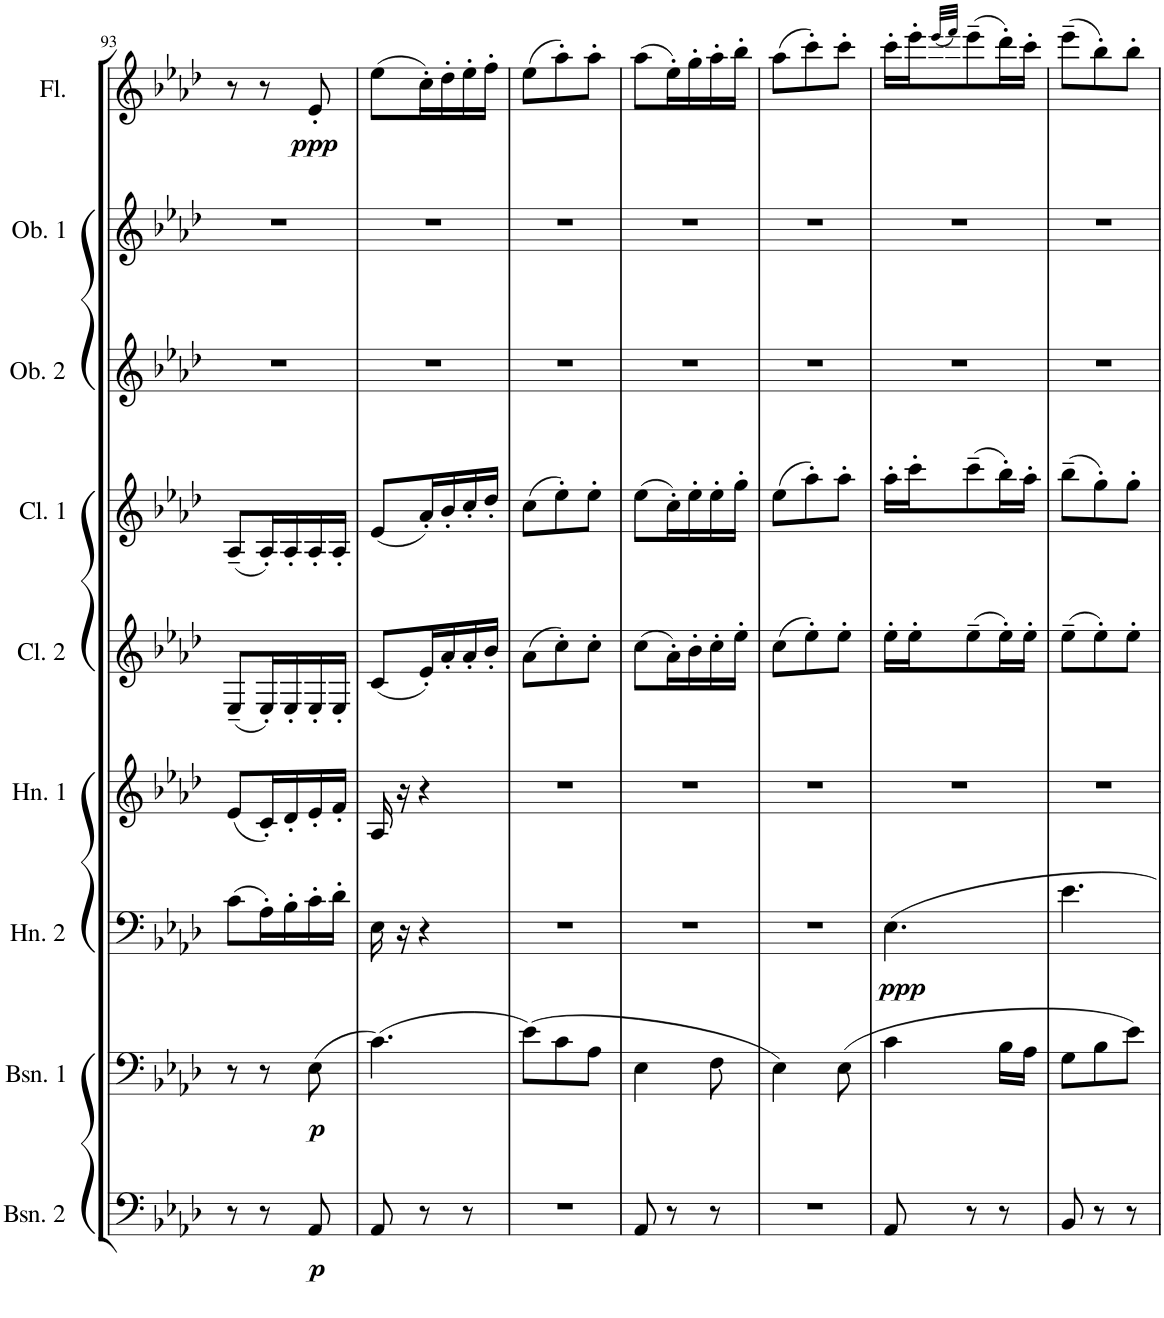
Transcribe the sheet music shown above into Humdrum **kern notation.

**kern	**dynam	**kern	**dynam	**kern	**dynam	**kern	**kern	**kern	**kern	**kern	**kern	**dynam
*part9	*part9	*part8	*part8	*part7	*part7	*part6	*part5	*part4	*part3	*part2	*part1	*part1
*staff9	*staff9	*staff8	*staff8	*staff7	*staff7	*staff6	*staff5	*staff4	*staff3	*staff2	*staff1	*staff1
*I"Bassoon 2	*	*I"Bassoon 1	*	*I"Horn in F	*	*I"Horn 1 in F	*I"Bb Clarinet	*I"Bb Clarinet 1	*I"Oboe 2	*I"Oboe 1	*I"Flute	*
*I'Bsn. 2	*	*I'Bsn. 1	*	*I'Hn. 2	*	*I'Hn. 1	*I'Cl. 2	*I'Cl. 1	*I'Ob. 2	*I'Ob. 1	*I'Fl.	*
!!LO:PB:g=z
*clefF4	*	*clefF4	*	*clefF4	*	*clefG2	*clefG2	*clefG2	*clefG2	*clefG2	*clefG2	*
*	*	*	*	*ITrd4c7	*	*ITrd4c7	*ITrd1c2	*ITrd1c2	*	*	*	*
*k[b-e-a-d-]	*	*k[b-e-a-d-]	*	*k[b-e-a-d-]	*	*k[b-e-a-d-]	*k[b-e-a-d-]	*k[b-e-a-d-]	*k[b-e-a-d-]	*k[b-e-a-d-]	*k[b-e-a-d-]	*
*M3/8	*	*M3/8	*	*M3/8	*	*M3/8	*M3/8	*M3/8	*M3/8	*M3/8	*M3/8	*
=93	=93	=93	=93	=93	=93	=93	=93	=93	=93	=93	=93	=93
8r	.	8r	.	(8c\L	.	(8e-/L	(8E-~/L	(8A-~/L	4.r	4.r	8r	.
8r	.	8r	.	16A-'\L)	.	16c'/L)	16E-'/L)	16A-'/L)	.	.	8r	.
.	.	.	.	16B-'\	.	16d-'/	16E-'/	16A-'/	.	.	.	.
!	!LO:DY:b	!	!LO:DY:b	!	!	!	!	!	!	!	!	!LO:DY:b
8AA-/	p	(8E-\	p	16c'\	.	16e-'/	16E-'/	16A-'/	.	.	8e-'/	ppp
.	.	.	.	16d-'\JJ	.	16f'/JJ	16E-'/JJ	16A-'/JJ	.	.	.	.
=94	=94	=94	=94	=94	=94	=94	=94	=94	=94	=94	=94	=94
8AA-/	.	(4.c\)	.	16E-\	.	16A-/	(8c/L	(8e-/L	4.r	4.r	(8ee-\L	.
.	.	.	.	16r	.	16r	.	.	.	.	.	.
8r	.	.	.	4r	.	4r	16e-'/L)	16a-'/L)	.	.	16cc'\L)	.
.	.	.	.	.	.	.	16a-'/	16b-'/	.	.	16dd-'\	.
8r	.	.	.	.	.	.	16a-'/	16cc'/	.	.	16ee-'\	.
.	.	.	.	.	.	.	16b-'/JJ	16dd-'/JJ	.	.	16ff'\JJ	.
=95	=95	=95	=95	=95	=95	=95	=95	=95	=95	=95	=95	=95
4.r	.	(8e-\L)	.	4.r	.	4.r	(8a-\L	(8cc\L	4.r	4.r	(8ee-\L	.
.	.	8c\	.	.	.	.	8cc'\)	8ee-'\)	.	.	8aa-'\)	.
.	.	8A-\J	.	.	.	.	8cc'\J	8ee-'\J	.	.	8aa-'\J	.
=96	=96	=96	=96	=96	=96	=96	=96	=96	=96	=96	=96	=96
8AA-/	.	4E-\	.	4.r	.	4.r	(8cc\L	(8ee-\L	4.r	4.r	(8aa-\L	.
8r	.	.	.	.	.	.	16a-'\L)	16cc'\L)	.	.	16ee-'\L)	.
.	.	.	.	.	.	.	16b-'\	16ee-'\	.	.	16gg'\	.
8r	.	8F\	.	.	.	.	16cc'\	16ee-'\	.	.	16aa-'\	.
.	.	.	.	.	.	.	16ee-'\JJ	16gg'\JJ	.	.	16bb-'\JJ	.
=97	=97	=97	=97	=97	=97	=97	=97	=97	=97	=97	=97	=97
4.r	.	4E-\)	.	4.r	.	4.r	(8cc\L	(8ee-\L	4.r	4.r	(8aa-\L	.
.	.	.	.	.	.	.	8ee-'\)	8aa-'\)	.	.	8ccc'\)	.
.	.	(8E-\	.	.	.	.	8ee-'\J	8aa-'\J	.	.	8ccc'\J	.
=98	=98	=98	=98	=98	=98	=98	=98	=98	=98	=98	=98	=98
!	!	!	!	!	!LO:DY:b	!	!	!	!	!	!	!
8AA-/	.	4c\	.	4.E-\	ppp	4.r	16ee-'\LL	16aa-'\LL	4.r	4.r	16ccc'\LL	.
.	.	.	.	.	.	.	16ee-'\J	16ccc'\J	.	.	16eee-'\J	.
.	.	.	.	.	.	.	.	.	.	.	(32qeee-/LLL	.
.	.	.	.	.	.	.	.	.	.	.	32qfff/JJJ)	.
8r	.	.	.	.	.	.	(8ee-~\	(8ccc~\	.	.	(8eee-~\	.
8r	.	16B-\LL	.	.	.	.	16ee-'\L)	16bb-'\L)	.	.	16ddd-'\L)	.
.	.	16A-\JJ	.	.	.	.	16ee-'\JJ	16aa-'\JJ	.	.	16ccc'\JJ	.
=99	=99	=99	=99	=99	=99	=99	=99	=99	=99	=99	=99	=99
8BB-/	.	8G\L	.	4.e-\	.	4.r	(8ee-~\L	(8bb-~\L	4.r	4.r	(8eee-~\L	.
8r	.	8B-\	.	.	.	.	8ee-'\)	8gg'\)	.	.	8bb-'\)	.
8r	.	8e-\J)	.	.	.	.	8ee-'\J	8gg'\J	.	.	8bb-'\J	.
=	=	=	=	=	=	=	=	=	=	=	=	=
*-	*-	*-	*-	*-	*-	*-	*-	*-	*-	*-	*-	*-
